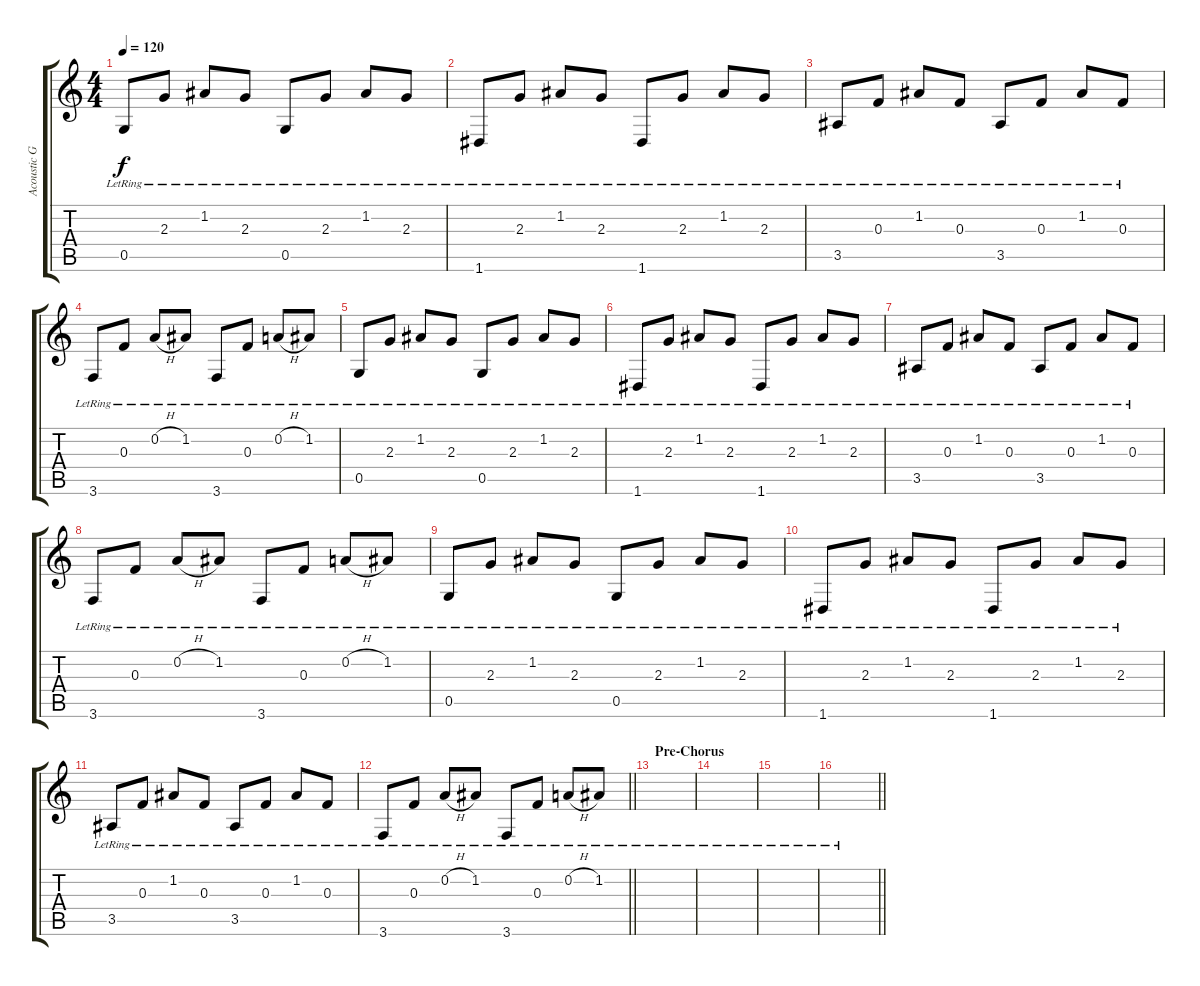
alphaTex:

\track ("Acoustic Guitar II" "Acoustic G") {instrument acousticguitarsteel}
\staff {score tabs}
\tuning (D4 A3 F3 C3 G2 D2) {hide}
\ts (4 4)
\tempo 120
\clef g2
\ks c
0.5{lr}.8{dy f} 2.3{lr}.8 1.2{lr}.8 2.3{lr}.8 0.5{lr}.8 2.3{lr}.8 1.2{lr}.8 2.3{lr}.8 |
1.6{lr}.8 2.3{lr}.8 1.2{lr}.8 2.3{lr}.8 1.6{lr}.8 2.3{lr}.8 1.2{lr}.8 2.3{lr}.8 |
3.5{lr}.8 0.3{lr}.8 1.2{lr}.8 0.3{lr}.8 3.5{lr}.8 0.3{lr}.8 1.2{lr}.8 0.3{lr}.8 |
3.6{lr}.8 0.3{lr}.8 0.2{h lr}.8 1.2{lr}.8 3.6{lr}.8 0.3{lr}.8 0.2{h lr}.8 1.2{lr}.8 |
0.5{lr}.8 2.3{lr}.8 1.2{lr}.8 2.3{lr}.8 0.5{lr}.8 2.3{lr}.8 1.2{lr}.8 2.3{lr}.8 |
1.6{lr}.8 2.3{lr}.8 1.2{lr}.8 2.3{lr}.8 1.6{lr}.8 2.3{lr}.8 1.2{lr}.8 2.3{lr}.8 |
3.5{lr}.8 0.3{lr}.8 1.2{lr}.8 0.3{lr}.8 3.5{lr}.8 0.3{lr}.8 1.2{lr}.8 0.3{lr}.8 |
3.6{lr}.8 0.3{lr}.8 0.2{h lr}.8 1.2{lr}.8 3.6{lr}.8 0.3{lr}.8 0.2{h lr}.8 1.2{lr}.8 |
0.5{lr}.8 2.3{lr}.8 1.2{lr}.8 2.3{lr}.8 0.5{lr}.8 2.3{lr}.8 1.2{lr}.8 2.3{lr}.8 |
1.6{lr}.8 2.3{lr}.8 1.2{lr}.8 2.3{lr}.8 1.6{lr}.8 2.3{lr}.8 1.2{lr}.8 2.3{lr}.8 |
3.5{lr}.8 0.3{lr}.8 1.2{lr}.8 0.3{lr}.8 3.5{lr}.8 0.3{lr}.8 1.2{lr}.8 0.3{lr}.8 |
\barLineRight lightlight
3.6{lr}.8 0.3{lr}.8 0.2{h lr}.8 1.2{lr}.8 3.6{lr}.8 0.3{lr}.8 0.2{h lr}.8 1.2{lr}.8 |
\section ("" "Pre-Chorus")
|
|
|
\barLineRight lightlight
